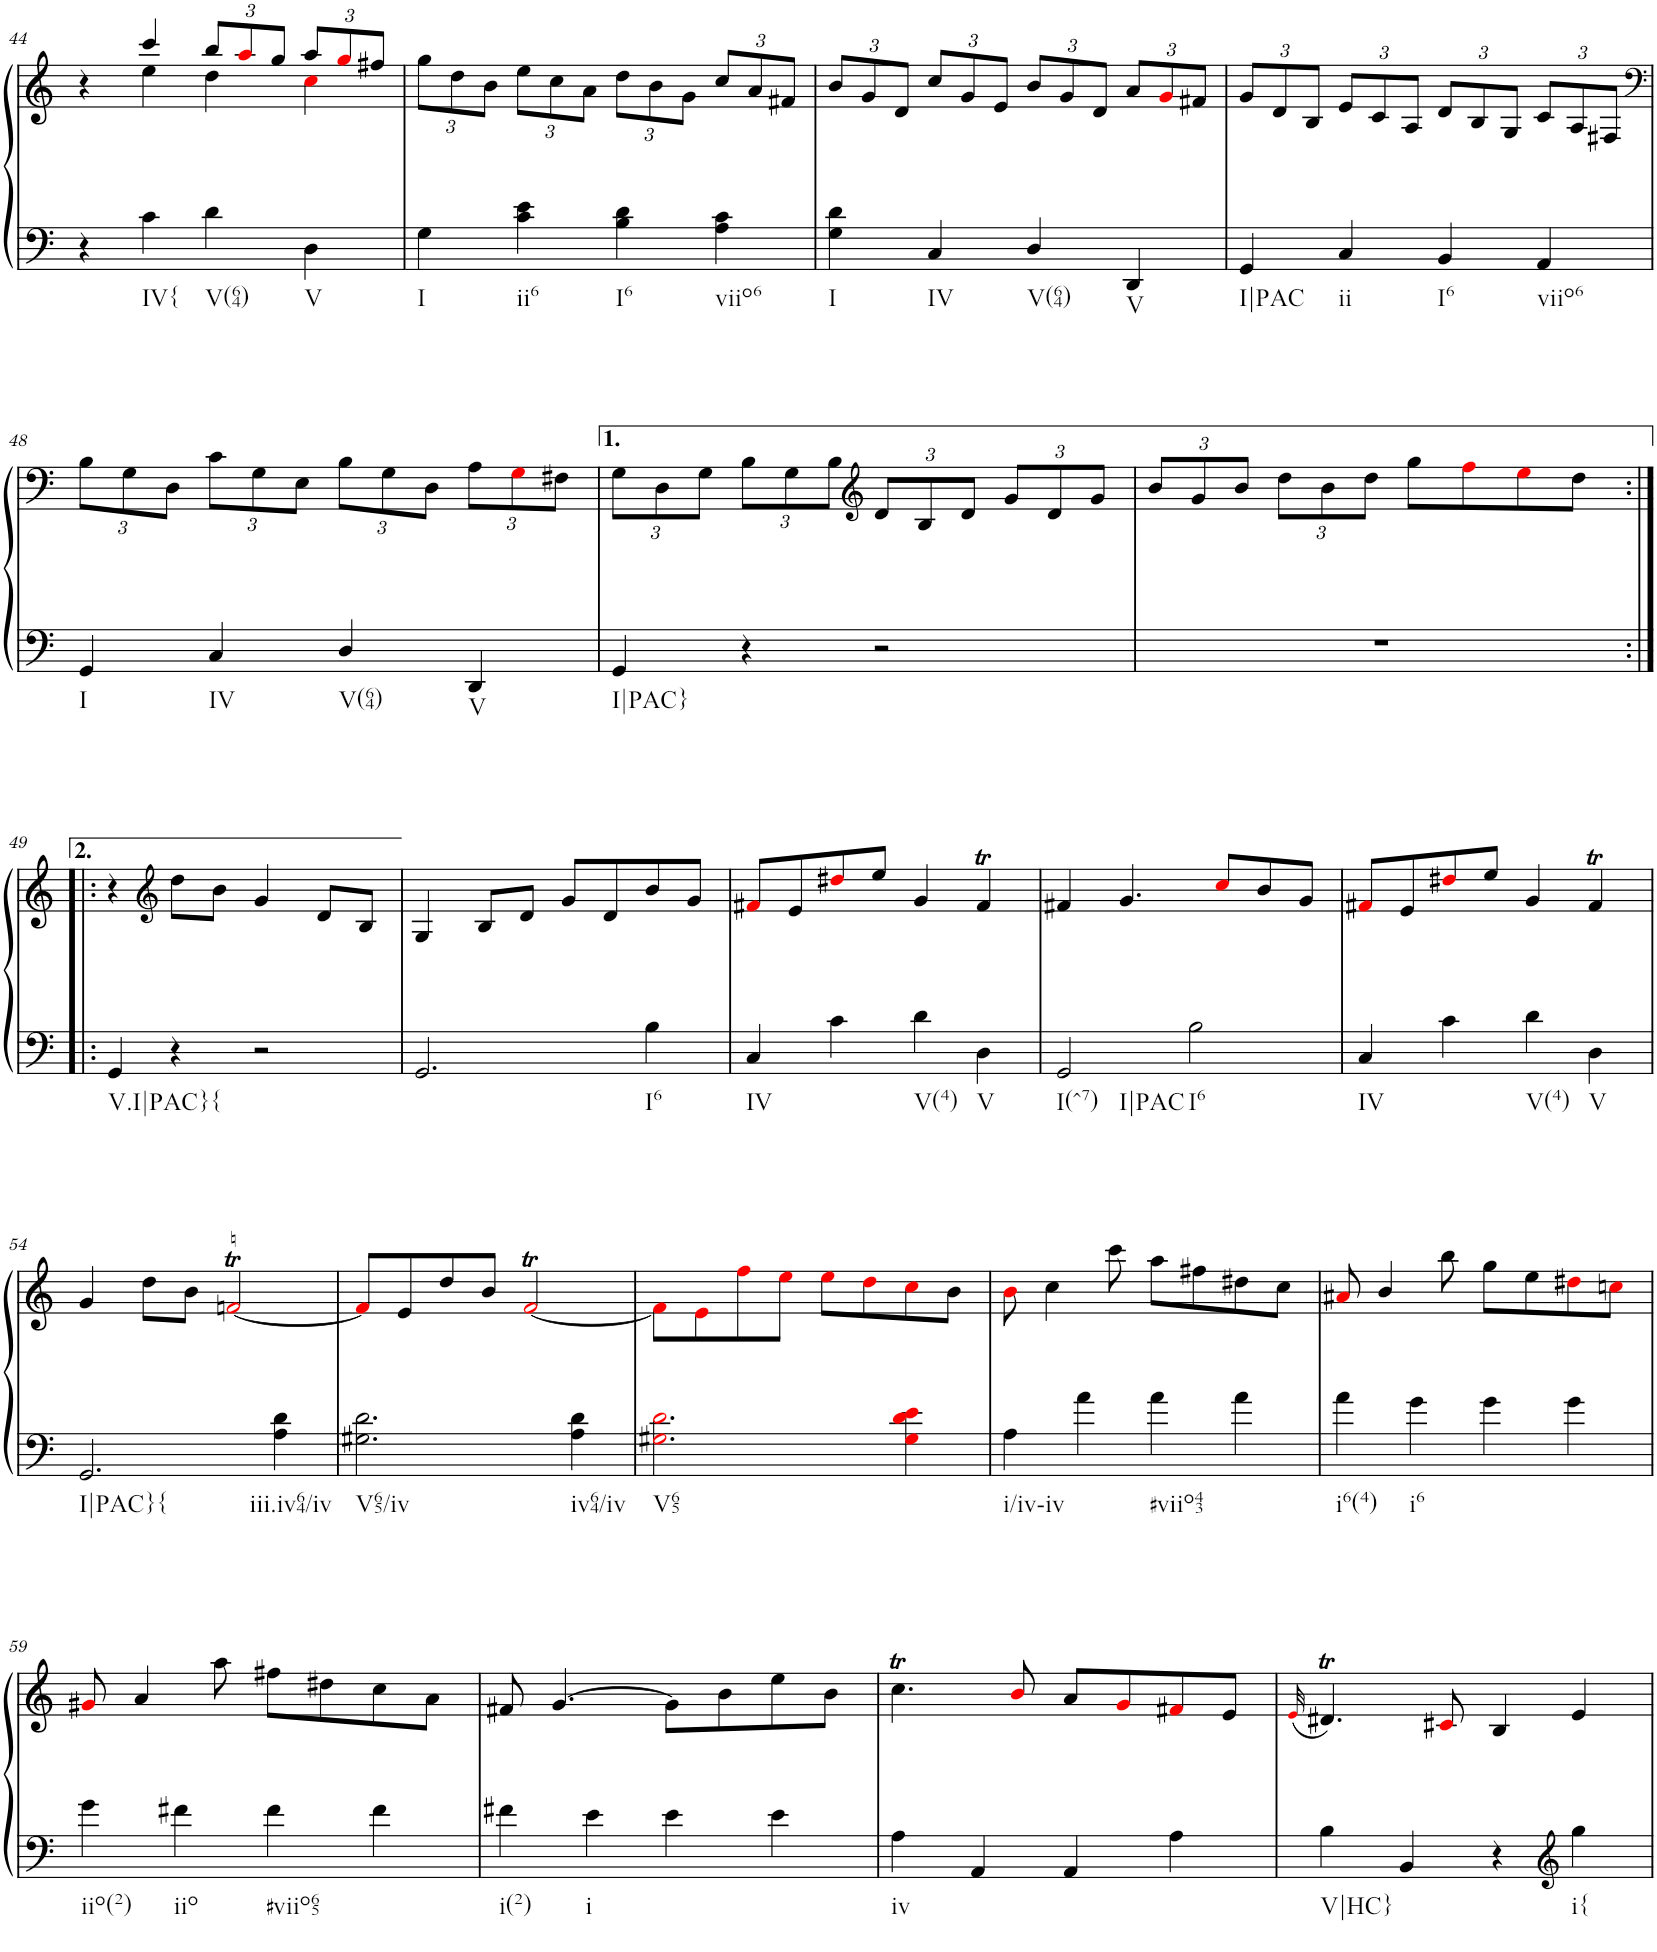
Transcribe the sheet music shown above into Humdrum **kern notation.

**kern	**kern
*part1	*part1
*staff2	*staff1
*I"Piano	*
*I'Pno.	*
!!LO:PB:g=z
*clefF4	*clefG2
*k[]	*k[]
*M2/2	*M2/2
*met(c|)	*met(c|)
=44	=44
*	*^
4r	4r	4ryy
!LO:TX:b:t=IV{	!	!
4c\	4ccc/	4ee\
*	*Xbrackettup	*
!LO:TX:b:t=V(64)	!	!
4d\	12bb/L	4dd\
.	12aai/	.
.	12gg/J	.
!LO:TX:b:t=V	!	!
4D\	12aa/L	4cci\
.	12ggi/	.
.	12ff#X/J	.
*	*v	*v
=45	=45
!LO:TX:b:t=I	!
4G\	12gg\L
.	12dd\
.	12b\J
!LO:TX:b:t=ii6	!
4c\ 4e\	12ee\L
.	12cc\
.	12a\J
!LO:TX:b:t=I6	!
4B\ 4d\	12dd\L
.	12b\
.	12g\J
!LO:TX:b:t=viio6	!
4A\ 4c\	12cc/L
.	12a/
.	12f#X/J
=46	=46
!LO:TX:b:t=I	!
4G\ 4d\	12b/L
.	12g/
.	12d/J
!LO:TX:b:t=IV	!
4C/	12cc/L
.	12g/
.	12e/J
!LO:TX:b:t=V(64)	!
4D/	12b/L
.	12g/
.	12d/J
!LO:TX:b:t=V	!
4DD/	12a/L
.	12gi/
.	12f#X/J
=47	=47
!LO:TX:b:t=I|PAC	!
4GG/	12g/L
.	12d/
.	12B/J
!LO:TX:b:t=ii	!
4C/	12e/L
.	12c/
.	12A/J
!LO:TX:b:t=I6	!
4BB/	12d/L
.	12B/
.	12G/J
!LO:TX:b:t=viio6	!
4AA/	12c/L
.	12A/
.	12F#X/J
!!LO:LB:g=z
=48	=48
*	*clefF4
!LO:TX:b:t=I	!
4GG/	12B\L
.	12G\
.	12D\J
!LO:TX:b:t=IV	!
4C/	12c\L
.	12G\
.	12E\J
!LO:TX:b:t=V(64)	!
4D/	12B\L
.	12G\
.	12D\J
!LO:TX:b:t=V	!
4DD/	12A\L
.	12Gi\
.	12F#X\J
=49	=49
!LO:TX:b:t=I|PAC}	!
4GG/	12G\L
.	12D\
.	12G\J
4r	12B\L
.	12G\
.	12B\J
*	*clefG2
2r	12d/L
.	12B/
.	12d/J
.	12g/L
.	12d/
.	12g/J
=50	=50
1r	12b/L
.	12g/
.	12b/J
.	12dd\L
.	12b\
.	12dd\J
.	8gg\L
.	8ffi\
.	8eei\
.	8dd\J
!!LO:LB:g=z
=49:|!|:	=49:|!|:
!LO:TX:b:t=V.I|PAC}{	!
4GG/	4r
*	*clefG2
4r	8dd\L
.	8b\J
2r	4g/
.	8d/L
.	8B/J
=50	=50
2.GG/	4G/
.	8B/L
.	8d/J
.	8g/L
.	8d/
!LO:TX:b:t=I6	!
4B\	8b/
.	8g/J
=51	=51
!LO:TX:b:t=IV	!
4C/	8f#Xi/L
.	8e/
4c\	8dd#Xi/
.	8ee/J
!LO:TX:b:t=V(4)	!
4d\	4g/
!LO:TX:b:t=V	!
4D\	4f#t/
=52	=52
!LO:TX:b:t=I(^7)	!
!LO:TX:b:t=I|PAC	!
2GG/	4f#X/
.	4.g/
!LO:TX:b:t=I6	!
2B\	.
.	8cci/L
.	8b/
.	8g/J
=53	=53
!LO:TX:b:t=IV	!
4C/	8f#Xi/L
.	8e/
4c\	8dd#Xi/
.	8ee/J
!LO:TX:b:t=V(4)	!
4d\	4g/
!LO:TX:b:t=V	!
4D\	4f#t/
!!LO:LB:g=z
=54	=54
!LO:TX:b:t=I|PAC}{	!
2.GG/	4g/
.	8dd\L
.	8b\J
.	[2fnTi/
!LO:TX:b:t=iii.iv64/iv	!
4A\ 4d\	.
=55	=55
!LO:TX:b:t=V65/iv	!
2.G#X\ 2.d\	8fi/L]
.	8e/
.	8dd/
.	8b/J
.	[<2fTi/
!LO:TX:b:t=iv64/iv	!
4A\ 4d\	.
=56	=56
!LO:TX:b:t=V65	!
2.G#Xi\ 2.di\	8fi\L]
.	8ei\
.	8ffi\
.	8eei\J
.	8eei\L
.	8ddi\
4G#i\ 4di\ 4ei\	8cci\
.	8b\J
=57	=57
!LO:TX:b:t=i/iv-iv	!
4A\	8bi\
.	4cc\
4a\	.
.	8ccc\
!LO:TX:b:t=#viio43	!
4a\	8aa\L
.	8ff#X\
4a\	8dd#X\
.	8cc\J
=58	=58
!LO:TX:b:t=i6(4)	!
4a\	8a#Xi/
.	4b/
!LO:TX:b:t=i6	!
4g\	.
.	8bb\
4g\	8gg\L
.	8ee\
4g\	8dd#Xi\
.	8ccni\J
!!LO:LB:g=z
=59	=59
!LO:TX:b:t=iio(2)	!
4g\	8g#Xi/
.	4a/
!LO:TX:b:t=iio	!
4f#X\	.
.	8aa\
!LO:TX:b:t=#viio65	!
4f#\	8ff#X\L
.	8dd#X\
4f#\	8cc\
.	8a\J
=60	=60
!LO:TX:b:t=i(2)	!
4f#X\	8f#X/
.	[4.g/
!LO:TX:b:t=i	!
4e\	.
4e\	8g\L]
.	8b\
4e\	8ee\
.	8b\J
=61	=61
!LO:TX:b:t=iv	!
4A\	4.ccT\
4AA/	.
.	8bi/
4AA/	8a/L
.	8gi/
4A\	8f#Xi/
.	8e/J
=62	=62
.	(32qei/
!LO:TX:b:t=V|HC}	!
4B\	4.d#Xt/)
4BB/	.
.	8c#Xi/
4r	4B/
*clefG2	*
!LO:TX:b:t=i{	!
4gg\	4e/
=	=
*-	*-
